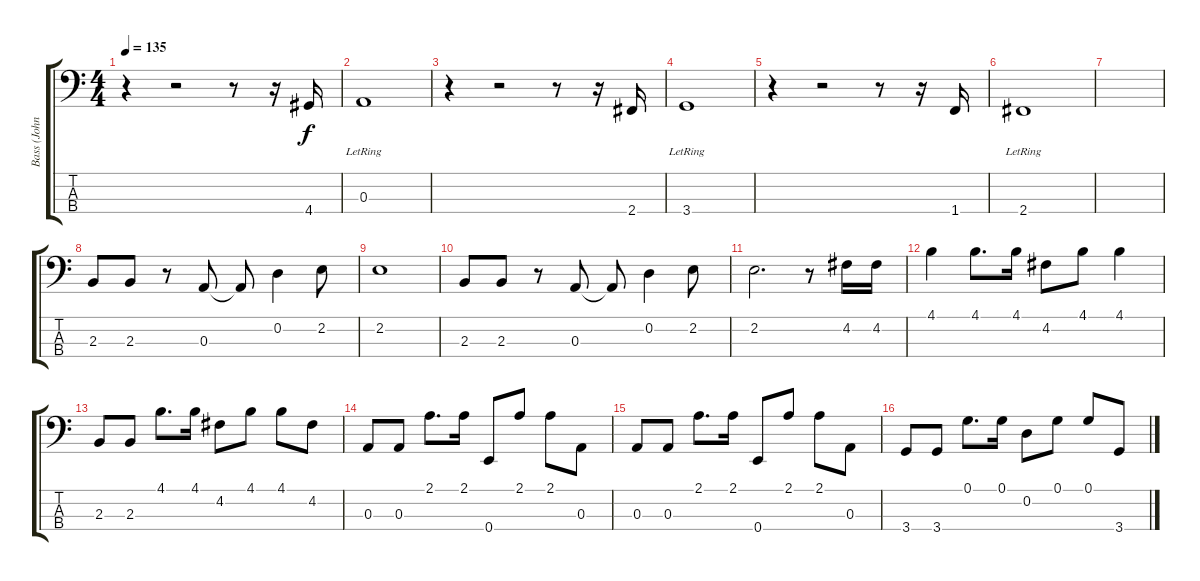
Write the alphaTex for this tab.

\track ("Bass (John)" "Bass (John") {instrument slapbass1}
\staff {score tabs}
\tuning (G2 D2 A1 E1) {hide}
\ts (4 4)
\tempo 135
\clef f4
\ks c
r.4{dy f} r.2 r.8 r.16 4.4.16 |
0.3{lr}.1 |
r.4 r.2 r.8 r.16 2.4.16 |
3.4{lr}.1 |
r.4 r.2 r.8 r.16 1.4.16 |
2.4{lr}.1 |
|
2.3.8{instrument electricbassfinger} 2.3.8 r.8 0.3.8 0.3{t}.8 0.2.4 2.2.8 |
2.2.1 |
2.3.8 2.3.8 r.8 0.3.8 0.3{t}.8 0.2.4 2.2.8 |
2.2.2{d} r.8 4.2.16 4.2.16 |
4.1.4 4.1.8{d} 4.1.16 4.2.8 4.1.8 4.1.4 |
2.3.8 2.3.8 4.1.8{d} 4.1.16 4.2.8 4.1.8 4.1.8 4.2.8 |
0.3.8 0.3.8 2.1.8{d} 2.1.16 0.4.8 2.1.8 2.1.8 0.3.8 |
0.3.8 0.3.8 2.1.8{d} 2.1.16 0.4.8 2.1.8 2.1.8 0.3.8 |
3.4.8 3.4.8 0.1.8{d} 0.1.16 0.2.8 0.1.8 0.1.8 3.4.8
